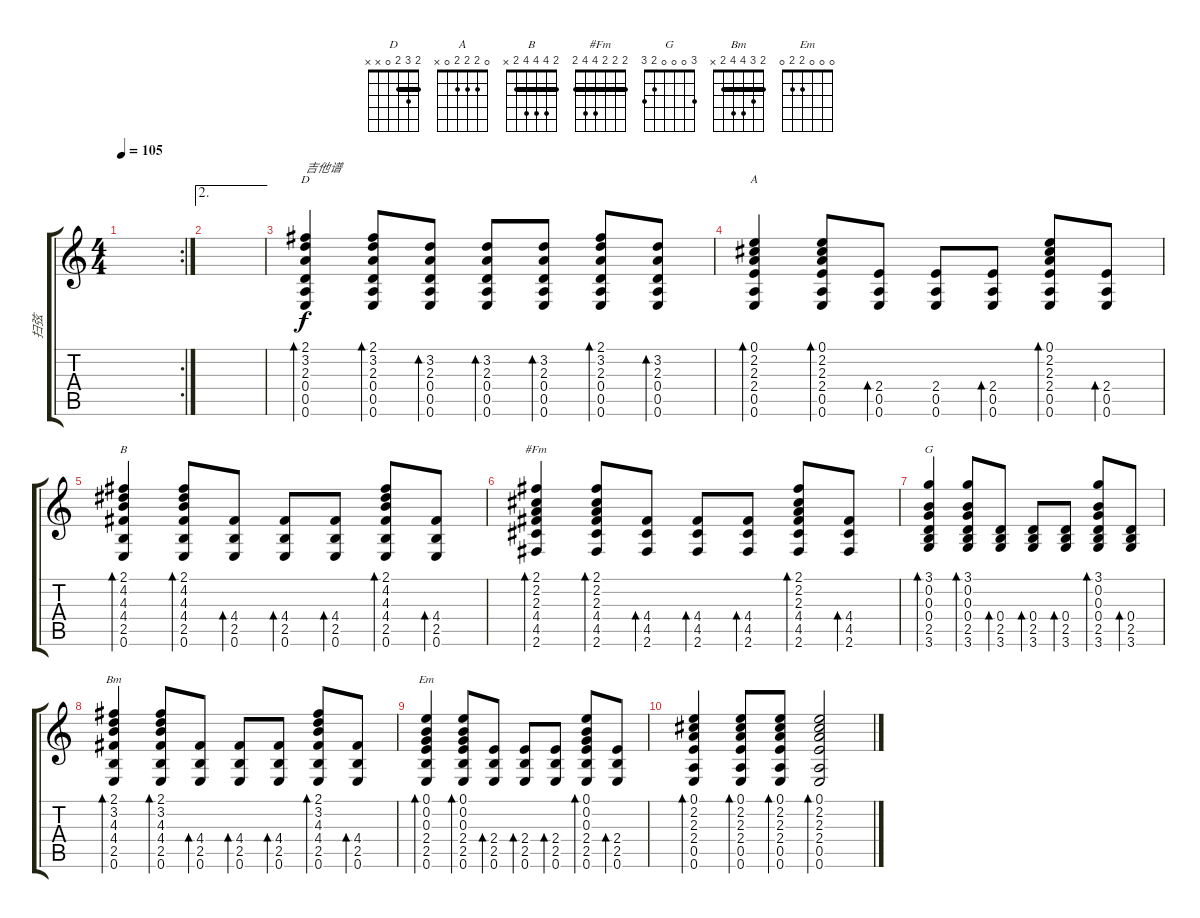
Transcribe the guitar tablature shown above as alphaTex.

\track ("扫弦" "扫弦") {instrument acousticguitarsteel}
\staff {score tabs}
\tuning (E4 B3 G3 D3 A2 E2) {hide}
\chord ("D" 2 3 2 0 x x) {barre 2}
\chord ("A" 0 2 2 2 0 x)
\chord ("B" 2 4 4 4 2 x) {barre 2}
\chord ("#Fm" 2 2 2 4 4 2) {barre 2}
\chord ("G" 3 0 0 0 2 3)
\chord ("Bm" 2 3 4 4 2 x) {barre 2}
\chord ("Em" 0 0 0 2 2 0)
\rc 2
\ts (4 4)
\tempo 105
\clef g2
\ks c
|
\ae 2
|
(2.1 3.2 2.3 0.4 0.5 0.6).4{bd 30 ch "D" txt "吉他谱"} (2.1 3.2 2.3 0.4 0.5 0.6).8{bd 30} (3.2 2.3 0.4 0.5 0.6).8{bd 30} (3.2 2.3 0.4 0.5 0.6).8{bd 30} (3.2 2.3 0.4 0.5 0.6).8{bd 30} (2.1 3.2 2.3 0.4 0.5 0.6).8{bd 30} (3.2 2.3 0.4 0.5 0.6).8{bd 30} |
(0.1 2.2 2.3 2.4 0.5 0.6).4{bd 30 ch "A"} (0.1 2.2 2.3 2.4 0.5 0.6).8{bd 30} (2.4 0.5 0.6).8{bd 30} (2.4 0.5 0.6).8 (2.4 0.5 0.6).8{bd 30} (0.1 2.2 2.3 2.4 0.5 0.6).8{bd 30} (2.4 0.5 0.6).8{bd 30} |
(2.1 4.2 4.3 4.4 2.5 0.6).4{bd 30 ch "B"} (2.1 4.2 4.3 4.4 2.5 0.6).8{bd 30} (4.4 2.5 0.6).8{bd 30} (4.4 2.5 0.6).8{bd 30} (4.4 2.5 0.6).8{bd 30} (2.1 4.2 4.3 4.4 2.5 0.6).8{bd 30} (4.4 2.5 0.6).8{bd 30} |
(2.1 2.2 2.3 4.4 4.5 2.6).4{bd 30 ch "#Fm"} (2.1 2.2 2.3 4.4 4.5 2.6).8{bd 30} (4.4 4.5 2.6).8{bd 30} (4.4 4.5 2.6).8{bd 30} (4.4 4.5 2.6).8{bd 30} (2.1 2.2 2.3 4.4 4.5 2.6).8{bd 30} (4.4 4.5 2.6).8{bd 30} |
(3.1 0.2 0.3 0.4 2.5 3.6).4{bd 30 ch "G"} (3.1 0.2 0.3 0.4 2.5 3.6).8{bd 30} (0.4 2.5 3.6).8{bd 30} (0.4 2.5 3.6).8{bd 30} (0.4 2.5 3.6).8{bd 30} (3.1 0.2 0.3 0.4 2.5 3.6).8{bd 30} (0.4 2.5 3.6).8{bd 30} |
(2.1 3.2 4.3 4.4 2.5 0.6).4{bd 30 ch "Bm"} (2.1 3.2 4.3 4.4 2.5 0.6).8{bd 30} (4.4 2.5 0.6).8{bd 30} (4.4 2.5 0.6).8{bd 30} (4.4 2.5 0.6).8{bd 30} (2.1 3.2 4.3 4.4 2.5 0.6).8{bd 30} (4.4 2.5 0.6).8{bd 30} |
(0.1 0.2 0.3 2.4 2.5 0.6).4{bd 30 ch "Em"} (0.1 0.2 0.3 2.4 2.5 0.6).8{bd 30} (2.4 2.5 0.6).8{bd 30} (2.4 2.5 0.6).8{bd 30} (2.4 2.5 0.6).8{bd 30} (0.1 0.2 0.3 2.4 2.5 0.6).8{bd 30} (2.4 2.5 0.6).8{bd 30} |
(0.1 2.2 2.3 2.4 0.5 0.6).4{bd 30} (0.1 2.2 2.3 2.4 0.5 0.6).8{bd 30} (0.1 2.2 2.3 2.4 0.5 0.6).8{bd 30} (0.1 2.2 2.3 2.4 0.5 0.6).2{bd 30}
